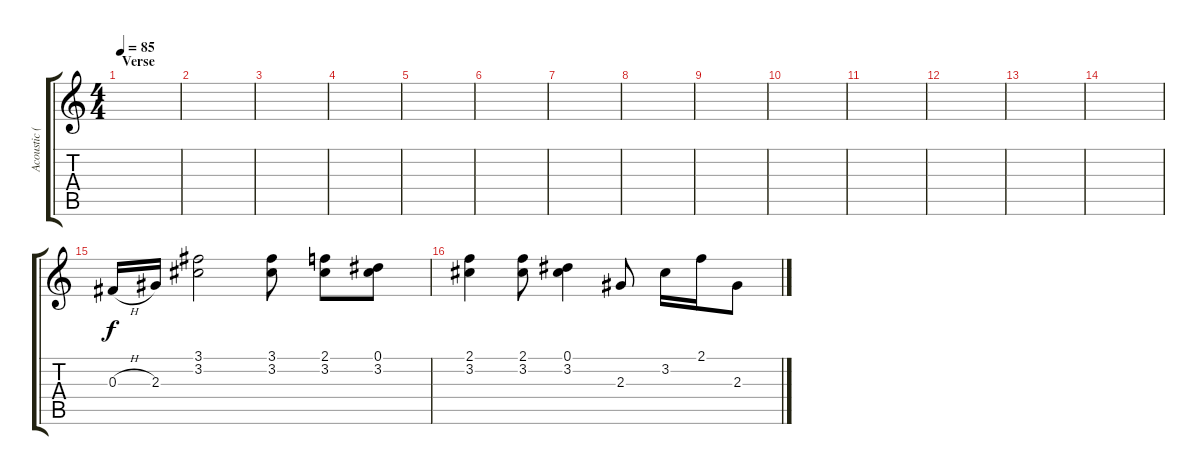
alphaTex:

\track ("Acoustic (Ron \"Bumblefoot\" Thal)" "Acoustic (") {instrument acousticguitarsteel}
\staff {score tabs}
\tuning (Eb4 Bb3 Gb3 Db3 Ab2 Eb2) {hide}
\ts (4 4)
\section ("" "Verse")
\tempo 85
\clef g2
\ks c
|
|
|
|
|
|
|
|
|
|
|
|
|
|
0.3{h}.16 2.3.16 (3.1 3.2).2 (3.1 3.2).8 (2.1 3.2).8 (0.1 3.2).8 |
(2.1 3.2).4 (2.1 3.2).8 (0.1 3.2).4 2.3.8 3.2.16 2.1.16 2.3.8
